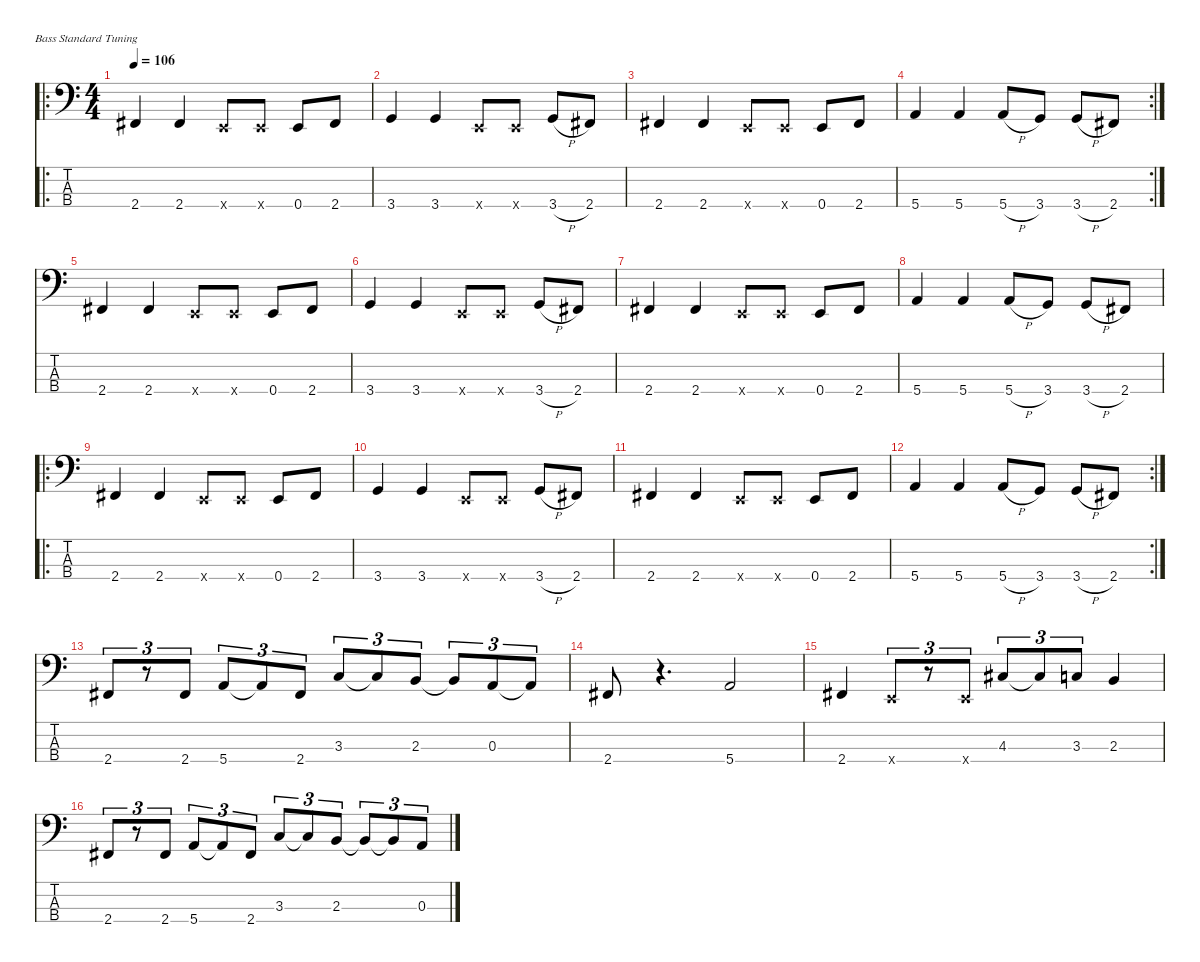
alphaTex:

\defaultSystemsLayout 4
\hideDynamics
\bracketExtendMode nobrackets
\singleTrackTrackNamePolicy hidden
\multiTrackTrackNamePolicy hidden
\otherSystemsTrackNameOrientation horizontal
\track ("Jason  Newsted" "el.bs.") {instrument electricbasspick}
\staff {score tabs}
\tuning (G2 D2 A1 E1)
\ro
\ts (4 4)
\tempo 106
\clef f4
\ks c
2.4{acc #}.4{dy f beam Up} 2.4{acc #}.4{beam Up} 0.4{x}.8{beam Up} 0.4{x}.8{beam Up} 0.4.8{beam Up} 2.4{acc #}.8{beam Up} |
3.4.4{beam Up} 3.4.4{beam Up} 0.4{x}.8{beam Up} 0.4{x}.8{beam Up} 3.4{h}.8{beam Up} 2.4{acc #}.8{beam Up} |
2.4{acc #}.4{beam Up} 2.4{acc #}.4{beam Up} 0.4{x}.8{beam Up} 0.4{x}.8{beam Up} 0.4.8{beam Up} 2.4{acc #}.8{beam Up} |
\rc 2
5.4.4{beam Up} 5.4.4{beam Up} 5.4{h}.8{beam Up} 3.4.8{beam Up} 3.4{h}.8{beam Up} 2.4{acc #}.8{beam Up} |
2.4{acc #}.4{beam Up} 2.4{acc #}.4{beam Up} 0.4{x}.8{beam Up} 0.4{x}.8{beam Up} 0.4.8{beam Up} 2.4{acc #}.8{beam Up} |
3.4.4{beam Up} 3.4.4{beam Up} 0.4{x}.8{beam Up} 0.4{x}.8{beam Up} 3.4{h}.8{beam Up} 2.4{acc #}.8{beam Up} |
2.4{acc #}.4{beam Up} 2.4{acc #}.4{beam Up} 0.4{x}.8{beam Up} 0.4{x}.8{beam Up} 0.4.8{beam Up} 2.4{acc #}.8{beam Up} |
5.4.4{beam Up} 5.4.4{beam Up} 5.4{h}.8{beam Up} 3.4.8{beam Up} 3.4{h}.8{beam Up} 2.4{acc #}.8{beam Up} |
\ro
2.4{acc #}.4{beam Up} 2.4{acc #}.4{beam Up} 0.4{x}.8{beam Up} 0.4{x}.8{beam Up} 0.4.8{beam Up} 2.4{acc #}.8{beam Up} |
3.4.4{beam Up} 3.4.4{beam Up} 0.4{x}.8{beam Up} 0.4{x}.8{beam Up} 3.4{h}.8{beam Up} 2.4{acc #}.8{beam Up} |
2.4{acc #}.4{beam Up} 2.4{acc #}.4{beam Up} 0.4{x}.8{beam Up} 0.4{x}.8{beam Up} 0.4.8{beam Up} 2.4{acc #}.8{beam Up} |
\rc 2
5.4.4{beam Up} 5.4.4{beam Up} 5.4{h}.8{beam Up} 3.4.8{beam Up} 3.4{h}.8{beam Up} 2.4{acc #}.8{beam Up} |
2.4{acc #}.8{tu (3 2) beam Up} r.8{tu (3 2) beam Up} 2.4{acc #}.8{tu (3 2) beam Up} 5.4.8{tu (3 2) beam Up} 5.4{t}.8{tu (3 2) beam Up} 2.4{acc #}.8{tu (3 2) beam Up} 3.3.8{tu (3 2) beam Up} 3.3{t}.8{tu (3 2) beam Up} 2.3.8{tu (3 2) beam Up} 2.3{t}.8{tu (3 2) beam Up} 0.3.8{tu (3 2) beam Up} 0.3{t}.8{tu (3 2) beam Up} |
2.4{acc #}.8{beam Up} r.4{d beam Up} 5.4.2{beam Up} |
2.4{acc #}.4{beam Up} 0.4{x}.8{tu (3 2) beam Up} r.8{tu (3 2) beam Up} 0.4{x}.8{tu (3 2) beam Up} 4.3{acc #}.8{tu (3 2) beam Up} 4.3{t acc #}.8{tu (3 2) beam Up} 3.3.8{tu (3 2) beam Up} 2.3.4{beam Up} |
2.4{acc #}.8{tu (3 2) beam Up} r.8{tu (3 2) beam Up} 2.4{acc #}.8{tu (3 2) beam Up} 5.4.8{tu (3 2) beam Up} 5.4{t}.8{tu (3 2) beam Up} 2.4{acc #}.8{tu (3 2) beam Up} 3.3.8{tu (3 2) beam Up} 3.3{t}.8{tu (3 2) beam Up} 2.3.8{tu (3 2) beam Up} 2.3{t}.8{tu (3 2) beam Up} 2.3{t}.8{tu (3 2) beam Up} 0.3.8{tu (3 2) beam Up}
